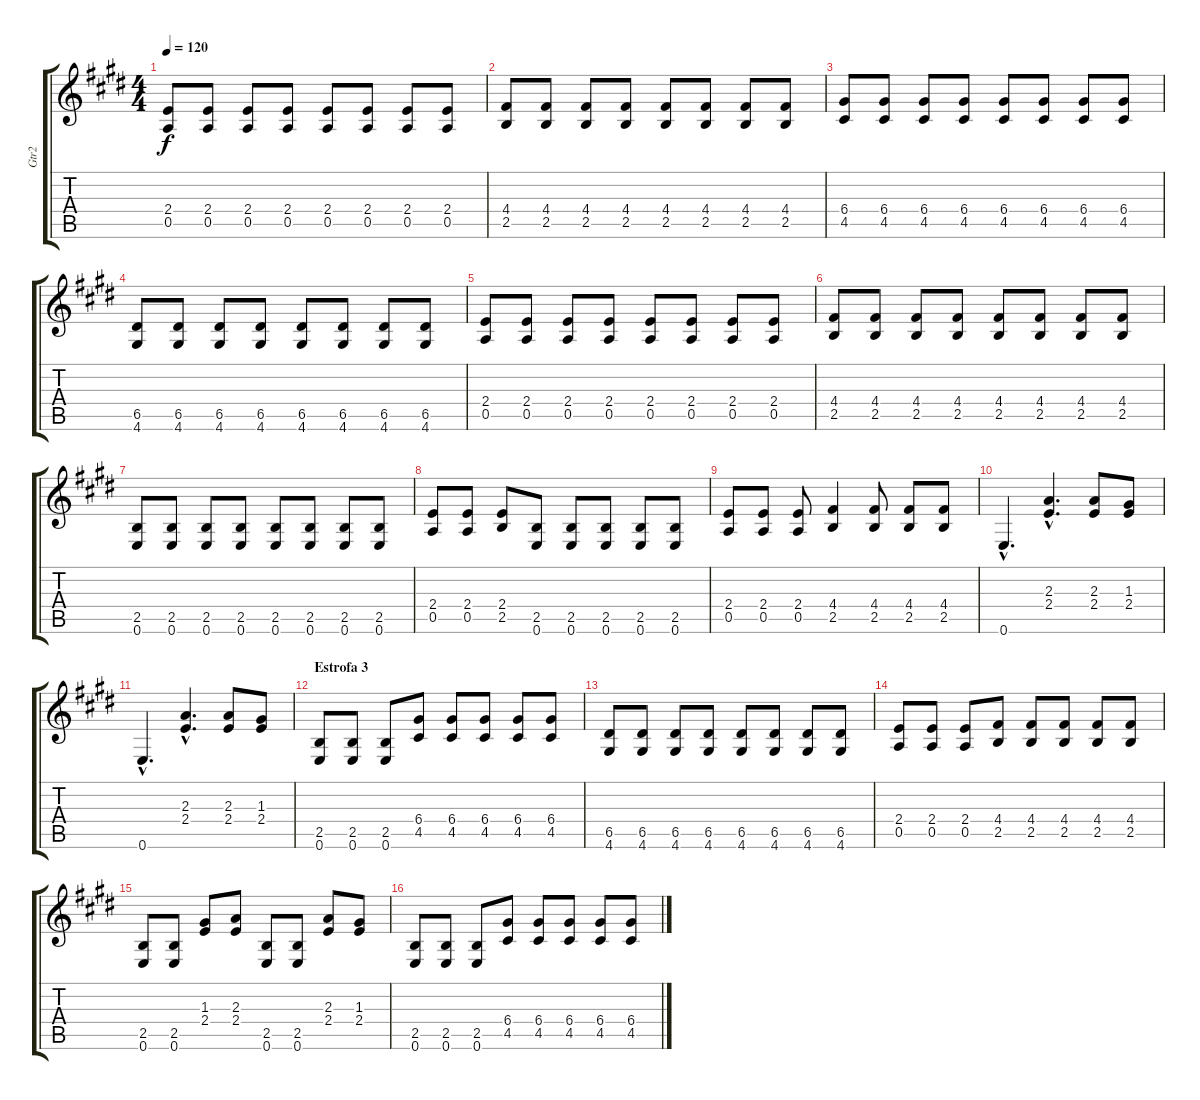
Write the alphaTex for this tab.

\track ("Gtr2" "Gtr2") {instrument electricguitarmuted}
\staff {score tabs}
\tuning (E4 B3 G3 D3 A2 E2) {hide}
\ts (4 4)
\tempo 120
\clef g2
\ks e
(2.4 0.5).8{dy f} (2.4 0.5).8 (2.4 0.5).8 (2.4 0.5).8 (2.4 0.5).8 (2.4 0.5).8 (2.4 0.5).8 (2.4 0.5).8 |
(4.4 2.5).8 (4.4 2.5).8 (4.4 2.5).8 (4.4 2.5).8 (4.4 2.5).8 (4.4 2.5).8 (4.4 2.5).8 (4.4 2.5).8 |
(6.4 4.5).8 (6.4 4.5).8 (6.4 4.5).8 (6.4 4.5).8 (6.4 4.5).8 (6.4 4.5).8 (6.4 4.5).8 (6.4 4.5).8 |
(6.5 4.6).8 (6.5 4.6).8 (6.5 4.6).8 (6.5 4.6).8 (6.5 4.6).8 (6.5 4.6).8 (6.5 4.6).8 (6.5 4.6).8 |
(2.4 0.5).8 (2.4 0.5).8 (2.4 0.5).8 (2.4 0.5).8 (2.4 0.5).8 (2.4 0.5).8 (2.4 0.5).8 (2.4 0.5).8 |
(4.4 2.5).8 (4.4 2.5).8 (4.4 2.5).8 (4.4 2.5).8 (4.4 2.5).8 (4.4 2.5).8 (4.4 2.5).8 (4.4 2.5).8 |
(2.5 0.6).8 (2.5 0.6).8 (2.5 0.6).8 (2.5 0.6).8 (2.5 0.6).8 (2.5 0.6).8 (2.5 0.6).8 (2.5 0.6).8 |
(2.4 0.5).8 (2.4 0.5).8 (2.4 2.5).8 (2.5 0.6).8 (2.5 0.6).8 (2.5 0.6).8 (2.5 0.6).8 (2.5 0.6).8 |
(2.4 0.5).8 (2.4 0.5).8 (2.4 0.5).8 (4.4 2.5).4 (4.4 2.5).8 (4.4 2.5).8 (4.4 2.5).8 |
0.6{hac}.4{d} (2.3{hac} 2.4{hac}).4{d} (2.3 2.4).8 (1.3 2.4).8 |
0.6{hac}.4{d} (2.3{hac} 2.4{hac}).4{d} (2.3 2.4).8 (1.3 2.4).8 |
\section ("" "Estrofa 3")
(2.5 0.6).8 (2.5 0.6).8 (2.5 0.6).8 (6.4 4.5).8 (6.4 4.5).8 (6.4 4.5).8 (6.4 4.5).8 (6.4 4.5).8 |
(6.5 4.6).8 (6.5 4.6).8 (6.5 4.6).8 (6.5 4.6).8 (6.5 4.6).8 (6.5 4.6).8 (6.5 4.6).8 (6.5 4.6).8 |
(2.4 0.5).8 (2.4 0.5).8 (2.4 0.5).8 (4.4 2.5).8 (4.4 2.5).8 (4.4 2.5).8 (4.4 2.5).8 (4.4 2.5).8 |
(2.5 0.6).8 (2.5 0.6).8 (1.3 2.4).8 (2.3 2.4).8 (2.5 0.6).8 (2.5 0.6).8 (2.3 2.4).8 (1.3 2.4).8 |
(2.5 0.6).8 (2.5 0.6).8 (2.5 0.6).8 (6.4 4.5).8 (6.4 4.5).8 (6.4 4.5).8 (6.4 4.5).8 (6.4 4.5).8
